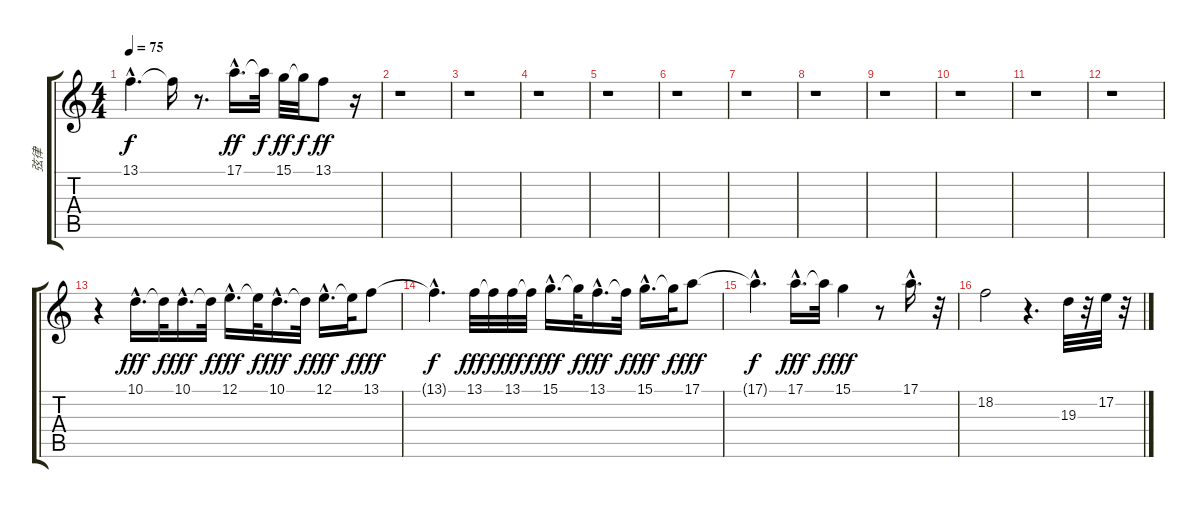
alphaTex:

\track ("弦律" "弦律") {instrument electricgrandpiano}
\staff {score tabs}
\tuning (E4 B3 G3 D3 A2 E2) {hide}
\ts (4 4)
\tempo 75
\clef g2
\ks c
13.1{hac t}.4{d dy f} 13.1{t}.16 r.8{d} 17.1{hac}.16{d dy ff} 17.1{t}.32{dy f} 15.1.32{dy ff} 15.1{t}.32{dy f} 13.1.8{dy ff} r.16 |
r.1 |
r.1 |
r.1 |
r.1 |
r.1 |
r.1 |
r.1 |
r.1 |
r.1 |
r.1 |
r.1 |
r.4 10.1{hac}.16{d dy fff} 10.1{t}.32{dy f} 10.1{hac}.16{d dy fff} 10.1{t}.32{dy f} 12.1{hac}.16{d dy fff} 12.1{t}.32{dy f} 10.1{hac}.16{d dy fff} 10.1{t}.32{dy f} 12.1{hac}.16{d dy fff} 12.1{t}.32{dy f} 13.1.8{dy fff} |
13.1{hac t}.4{d dy f} 13.1.32{dy fff} 13.1{t}.32{dy f} 13.1.32{dy fff} 13.1{t}.32{dy f} 15.1{hac}.16{d dy fff} 15.1{t}.32{dy f} 13.1{hac}.16{d dy fff} 13.1{t}.32{dy f} 15.1{hac}.16{d dy fff} 15.1{t}.32{dy f} 17.1.8{dy fff} |
17.1{hac t}.4{d dy f} 17.1{hac}.16{d dy fff} 17.1{t}.32{dy f} 15.1.4{dy fff} r.8 17.1{hac}.16{d} r.32 |
18.2.2 r.4{d} 19.3.32 r.32 17.2.32 r.32
